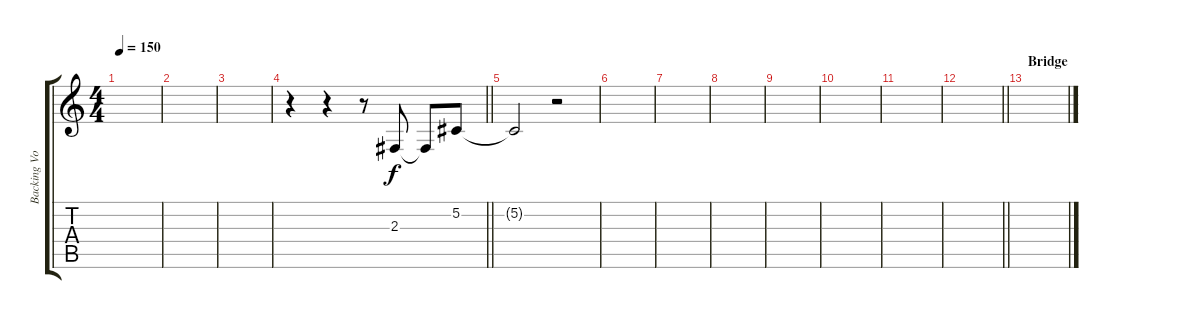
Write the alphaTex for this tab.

\track ("Backing Vocals" "Backing Vo") {instrument lead6voice}
\staff {score tabs}
\tuning (Db4 Ab3 E3 B2 Gb2 B1) {hide}
\ts (4 4)
\tempo 150
\clef g2
\ks c
|
|
|
\barLineRight lightlight
r.4 r.4 r.8 2.3.8 2.3{t}.8 5.2.8 |
\section ("" "")
5.2{t}.2 r.2 |
|
|
|
|
|
|
\barLineRight lightlight
|
\section ("" "Bridge")
